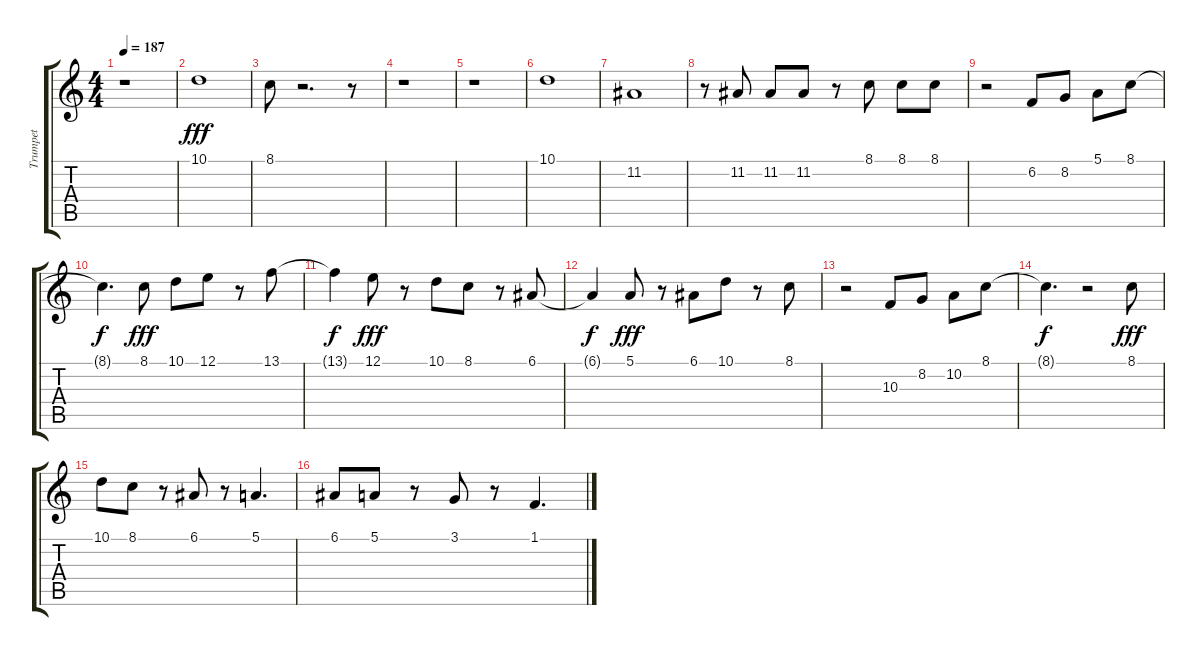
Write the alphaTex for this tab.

\track ("Trumpet" "Trumpet") {instrument trumpet}
\staff {score tabs}
\tuning (E4 B3 G3 D3 A2 E2) {hide}
\ts (4 4)
\tempo 187
\clef g2
\ks c
r.1{dy fff} |
10.1.1 |
8.1.8 r.2{d} r.8 |
r.1 |
r.1 |
10.1.1 |
11.2.1 |
r.8 11.2.8 11.2.8 11.2.8 r.8 8.1.8 8.1.8 8.1.8 |
r.2 6.2.8 8.2.8 5.1.8 8.1.8 |
8.1{t}.4{d dy f} 8.1.8{dy fff} 10.1.8 12.1.8 r.8 13.1.8 |
13.1{t}.4{dy f} 12.1.8{dy fff} r.8 10.1.8 8.1.8 r.8 6.1.8 |
6.1{t}.4{dy f} 5.1.8{dy fff} r.8 6.1.8 10.1.8 r.8 8.1.8 |
r.2 10.3.8 8.2.8 10.2.8 8.1.8 |
8.1{t}.4{d dy f} r.2 8.1.8{dy fff} |
10.1.8 8.1.8 r.8 6.1.8 r.8 5.1.4{d} |
6.1.8 5.1.8 r.8 3.1.8 r.8 1.1.4{d}
